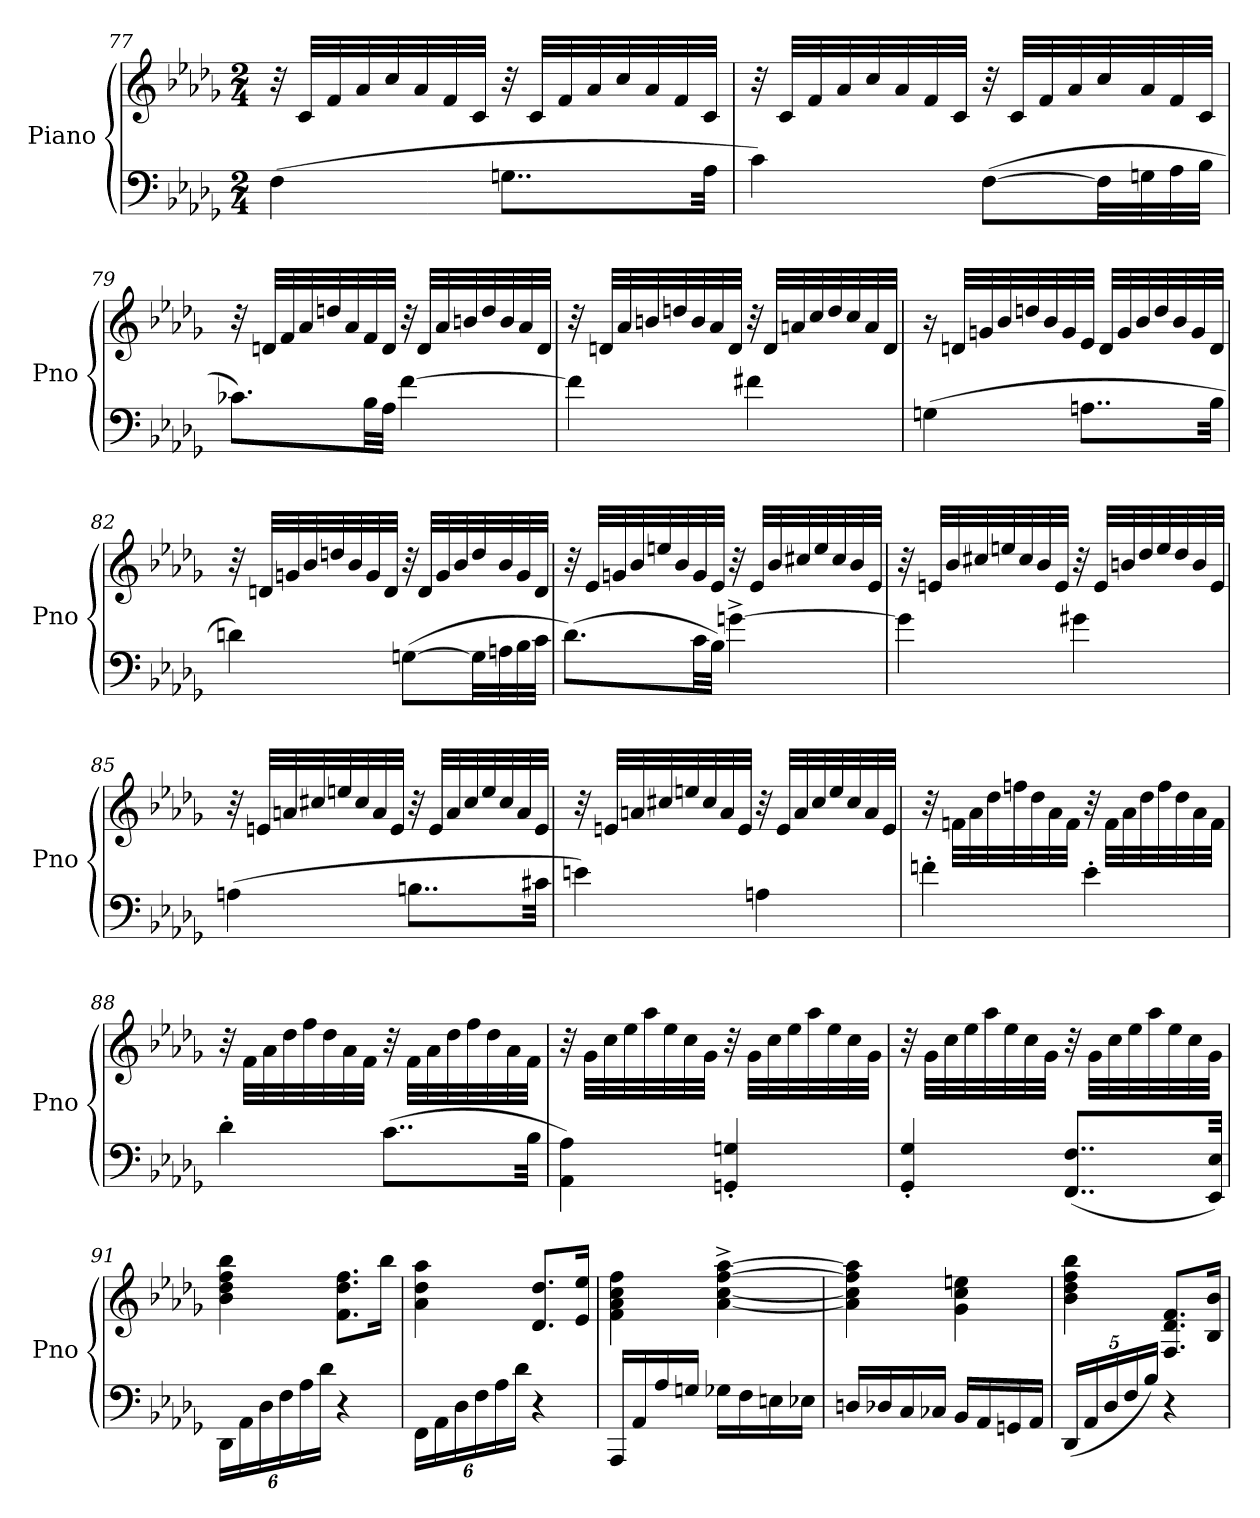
**kern	**kern
*part1	*part1
*staff2	*staff1
*I"Piano	*
*I'Pno	*
*clefF4	*clefG2
*k[b-e-a-d-g-]	*k[b-e-a-d-g-]
*M2/4	*M2/4
=77	=77
(4F\	32r
.	32c/LLL
.	32f/
.	32a-/
.	32cc/
.	32a-/
.	32f/
.	32c/JJJ
8..Gn\L	32r
.	32c/LLL
.	32f/
.	32a-/
.	32cc/
.	32a-/
.	32f/
32A-\Jkk	32c/JJJ
=78	=78
4c\)	32r
.	32c/LLL
.	32f/
.	32a-/
.	32cc/
.	32a-/
.	32f/
.	32c/JJJ
([8F\L	32r
.	32c/LLL
.	32f/
.	32a-/
32F\LL]	32cc/
32Gn\	32a-/
32A-\	32f/
32B-\JJJ	32c/JJJ
=79	=79
8.c-X\L)	32r
.	32dn/LLL
.	32f/
.	32a-/
.	32ddn/
.	32a-/
32B-\LL	32f/
32A-\JJJ	32d/JJJ
[4f\	32r
.	32d/LLL
.	32a-/
.	32bn/
.	32dd/
.	32b/
.	32a-/
.	32d/JJJ
=80	=80
4f\]	32r
.	32dn/LLL
.	32a-/
.	32bn/
.	32ddn/
.	32b/
.	32a-/
.	32d/JJJ
4f#X\	32r
.	32d/LLL
.	32an/
.	32cc/
.	32dd/
.	32cc/
.	32a/
.	32d/JJJ
=81	=81
(4Gn\	16r
.	32dn/LLL
.	32gn/
.	32b-/
.	32ddn/
.	32b-/
.	32g/
8..An\L	32e-/JJJ
.	32d/LLL
.	32g/
.	32b-/
.	32dd/
.	32b-/
.	32g/
32B-\Jkk	32d/JJJ
=82	=82
4dn\)	32r
.	32dn/LLL
.	32gn/
.	32b-/
.	32ddn/
.	32b-/
.	32g/
.	32d/JJJ
([8Gn\L	32r
.	32d/LLL
.	32g/
.	32b-/
32G\LL]	32dd/
32An\	32b-/
32B-\	32g/
32c\JJJ	32d/JJJ
=83	=83
(8.d-\L)	32r
.	32e-/LLL
.	32gn/
.	32b-/
.	32een/
.	32b-/
32c\LL	32g/
32B-\JJJ)	32e-/JJJ
[4gn^\	32r
.	32e-/LLL
.	32b-/
.	32cc#X/
.	32ee/
.	32cc#/
.	32b-/
.	32e-/JJJ
=84	=84
4gn\]	32r
.	32en/LLL
.	32b-/
.	32cc#X/
.	32een/
.	32cc#/
.	32b-/
.	32e/JJJ
4g#X\	32r
.	32e/LLL
.	32bn/
.	32dd-/
.	32ee/
.	32dd-/
.	32b/
.	32e/JJJ
=85	=85
(4An\	32r
.	32en/LLL
.	32an/
.	32cc#X/
.	32een/
.	32cc#/
.	32a/
.	32e/JJJ
8..Bn\L	32r
.	32e/LLL
.	32a/
.	32cc#/
.	32ee/
.	32cc#/
.	32a/
32c#X\Jkk	32e/JJJ
=86	=86
4en\)	32r
.	32en/LLL
.	32an/
.	32cc#X/
.	32een/
.	32cc#/
.	32a/
.	32e/JJJ
4An\	32r
.	32e/LLL
.	32a/
.	32cc#/
.	32ee/
.	32cc#/
.	32a/
.	32e/JJJ
=87	=87
4fn'\	32r
.	32fn\LLL
.	32a-\
.	32dd-\
.	32ffn\
.	32dd-\
.	32a-\
.	32f\JJJ
4e-'\	32r
.	32f\LLL
.	32a-\
.	32dd-\
.	32ff\
.	32dd-\
.	32a-\
.	32f\JJJ
=88	=88
4d-'\	32r
.	32f\LLL
.	32a-\
.	32dd-\
.	32ff\
.	32dd-\
.	32a-\
.	32f\JJJ
(8..c\L	32r
.	32f\LLL
.	32a-\
.	32dd-\
.	32ff\
.	32dd-\
.	32a-\
32B-\Jkk	32f\JJJ
=89	=89
4AA-\ 4A-\)	32r
.	32g-\LLL
.	32cc\
.	32ee-\
.	32aa-\
.	32ee-\
.	32cc\
.	32g-\JJJ
4GGn'/ 4Gn'/	32r
.	32g-\LLL
.	32cc\
.	32ee-\
.	32aa-\
.	32ee-\
.	32cc\
.	32g-\JJJ
=90	=90
4GG-'/ 4G-'/	32r
.	32g-\LLL
.	32cc\
.	32ee-\
.	32aa-\
.	32ee-\
.	32cc\
.	32g-\JJJ
(8..FF/ 8..F/L	32r
.	32g-\LLL
.	32cc\
.	32ee-\
.	32aa-\
.	32ee-\
.	32cc\
32EE-/ 32E-/Jkk)	32g-\JJJ
=91	=91
24DD-\LL	4b-\ 4dd-\ 4ff\ 4bb-\
24AA-\	.
24D-\	.
24F\	.
24A-\	.
24d-\JJ	.
4r	8.f\ 8.dd-\ 8.ff\L
.	16bb-\Jk
=92	=92
24FF\LL	4a-\ 4dd-\ 4aa-\
24AA-\	.
24D-\	.
24F\	.
24A-\	.
24d-\JJ	.
4r	8.d-/ 8.dd-/L
.	16e-/ 16ee-/Jk
=93	=93
16AAA-/LL	4f\ 4a-\ 4cc\ 4ff\
16AA-/	.
16A-/	.
16Gn/JJ	.
16G-X\LL	[4a-^\ [4cc^\ [4ff^\ [4aa-^\
16F\	.
16En\	.
16E-X\JJ	.
=94	=94
16Dn/LL	4a-]\ 4cc]\ 4ff]\ 4aa-]\
16D-X/	.
16C/	.
16C-X/JJ	.
16BB-/LL	4g-\ 4cc\ 4een\
16AA-/	.
16GGn/	.
16AA-/JJ	.
=95	=95
(20DD-/LL	4b-\ 4dd-\ 4ff\ 4bb-\
20AA-/	.
20D-/	.
20F/	.
20B-/JJ)	.
4r	8.F/ 8.d-/ 8.f/L
.	16B-/ 16b-/Jk
=	=
*-	*-
